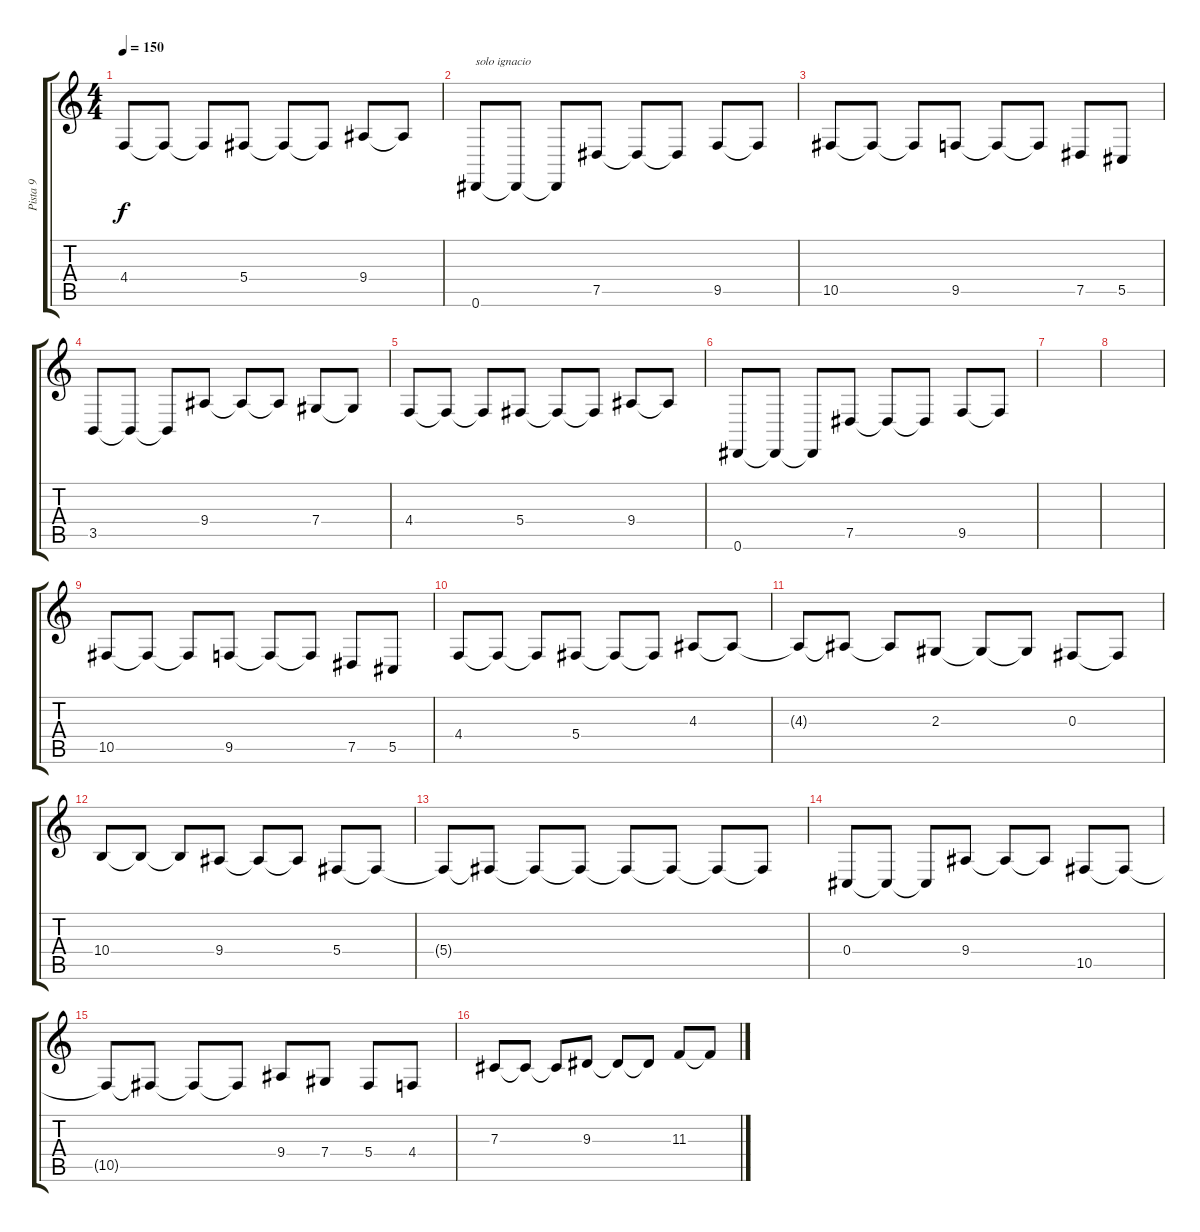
\track ("Pista 9" "Pista 9") {instrument stringensemble1}
\staff {score tabs}
\tuning (Eb4 Bb3 Gb3 Db3 Ab2 Eb2) {hide}
\ts (4 4)
\tempo 150
\clef g2
\ks c
4.4.8{dy f} 4.4{t}.8 4.4{t}.8 5.4.8 5.4{t}.8 5.4{t}.8 9.4.8 9.4{t}.8 |
0.6.8{txt "solo ignacio"} 0.6{t}.8 0.6{t}.8 7.5.8 7.5{t}.8 7.5{t}.8 9.5.8 9.5{t}.8 |
10.5.8 10.5{t}.8 10.5{t}.8 9.5.8 9.5{t}.8 9.5{t}.8 7.5.8 5.5.8 |
3.5.8 3.5{t}.8 3.5{t}.8 9.4.8 9.4{t}.8 9.4{t}.8 7.4.8 7.4{t}.8 |
4.4.8 4.4{t}.8 4.4{t}.8 5.4.8 5.4{t}.8 5.4{t}.8 9.4.8 9.4{t}.8 |
0.6.8 0.6{t}.8 0.6{t}.8 7.5.8 7.5{t}.8 7.5{t}.8 9.5.8 9.5{t}.8 |
|
|
10.5.8 10.5{t}.8 10.5{t}.8 9.5.8 9.5{t}.8 9.5{t}.8 7.5.8 5.5.8 |
4.4.8 4.4{t}.8 4.4{t}.8 5.4.8 5.4{t}.8 5.4{t}.8 4.3.8 4.3{t}.8 |
4.3{t}.8 4.3{t}.8 4.3{t}.8 2.3.8 2.3{t}.8 2.3{t}.8 0.3.8 0.3{t}.8 |
10.4.8 10.4{t}.8 10.4{t}.8 9.4.8 9.4{t}.8 9.4{t}.8 5.4.8 5.4{t}.8 |
5.4{t}.8 5.4{t}.8 5.4{t}.8 5.4{t}.8 5.4{t}.8 5.4{t}.8 5.4{t}.8 5.4{t}.8 |
0.4.8 0.4{t}.8 0.4{t}.8 9.4.8 9.4{t}.8 9.4{t}.8 10.5.8 10.5{t}.8 |
10.5{t}.8 10.5{t}.8 10.5{t}.8 10.5{t}.8 9.4.8 7.4.8 5.4.8 4.4.8 |
7.3.8 7.3{t}.8 7.3{t}.8 9.3.8 9.3{t}.8 9.3{t}.8 11.3.8 11.3{t}.8
